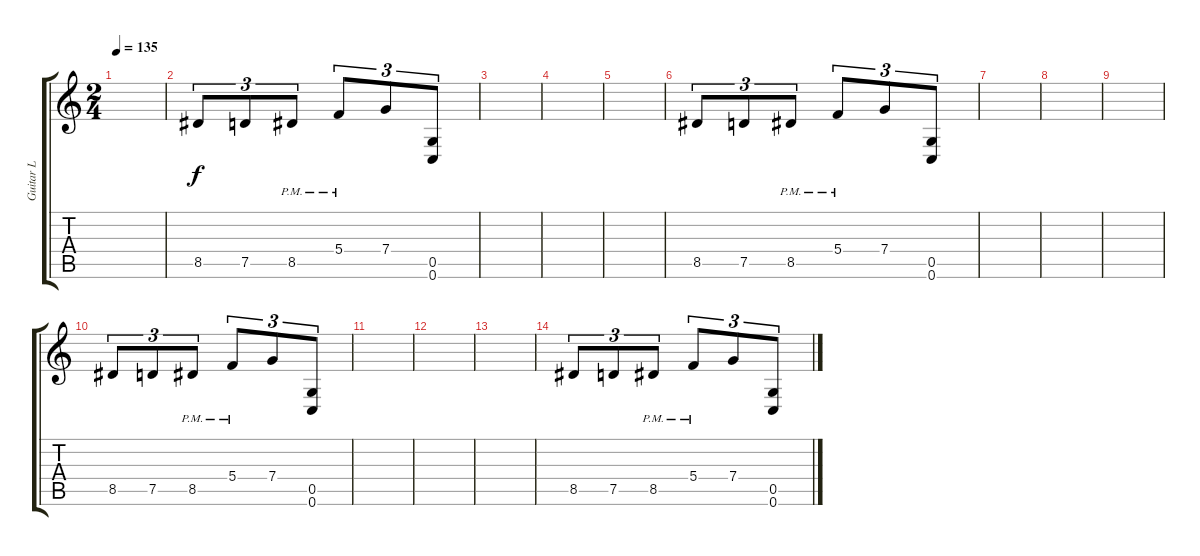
\track ("Guitar L" "Guitar L") {instrument distortionguitar}
\staff {score tabs}
\tuning (D4 A3 F3 C3 G2 C2) {hide}
\ts (2 4)
\tempo 135
\clef g2
\ks c
|
8.5.8{tu (3 2)} 7.5.8{tu (3 2)} 8.5{pm}.8{tu (3 2)} 5.4{pm}.8{tu (3 2)} 7.4.8{tu (3 2)} (0.5 0.6).8{tu (3 2)} |
|
|
|
8.5.8{tu (3 2)} 7.5.8{tu (3 2)} 8.5{pm}.8{tu (3 2)} 5.4{pm}.8{tu (3 2)} 7.4.8{tu (3 2)} (0.5 0.6).8{tu (3 2)} |
|
|
|
8.5.8{tu (3 2)} 7.5.8{tu (3 2)} 8.5{pm}.8{tu (3 2)} 5.4{pm}.8{tu (3 2)} 7.4.8{tu (3 2)} (0.5 0.6).8{tu (3 2)} |
|
|
|
8.5.8{tu (3 2)} 7.5.8{tu (3 2)} 8.5{pm}.8{tu (3 2)} 5.4{pm}.8{tu (3 2)} 7.4.8{tu (3 2)} (0.5 0.6).8{tu (3 2)}
